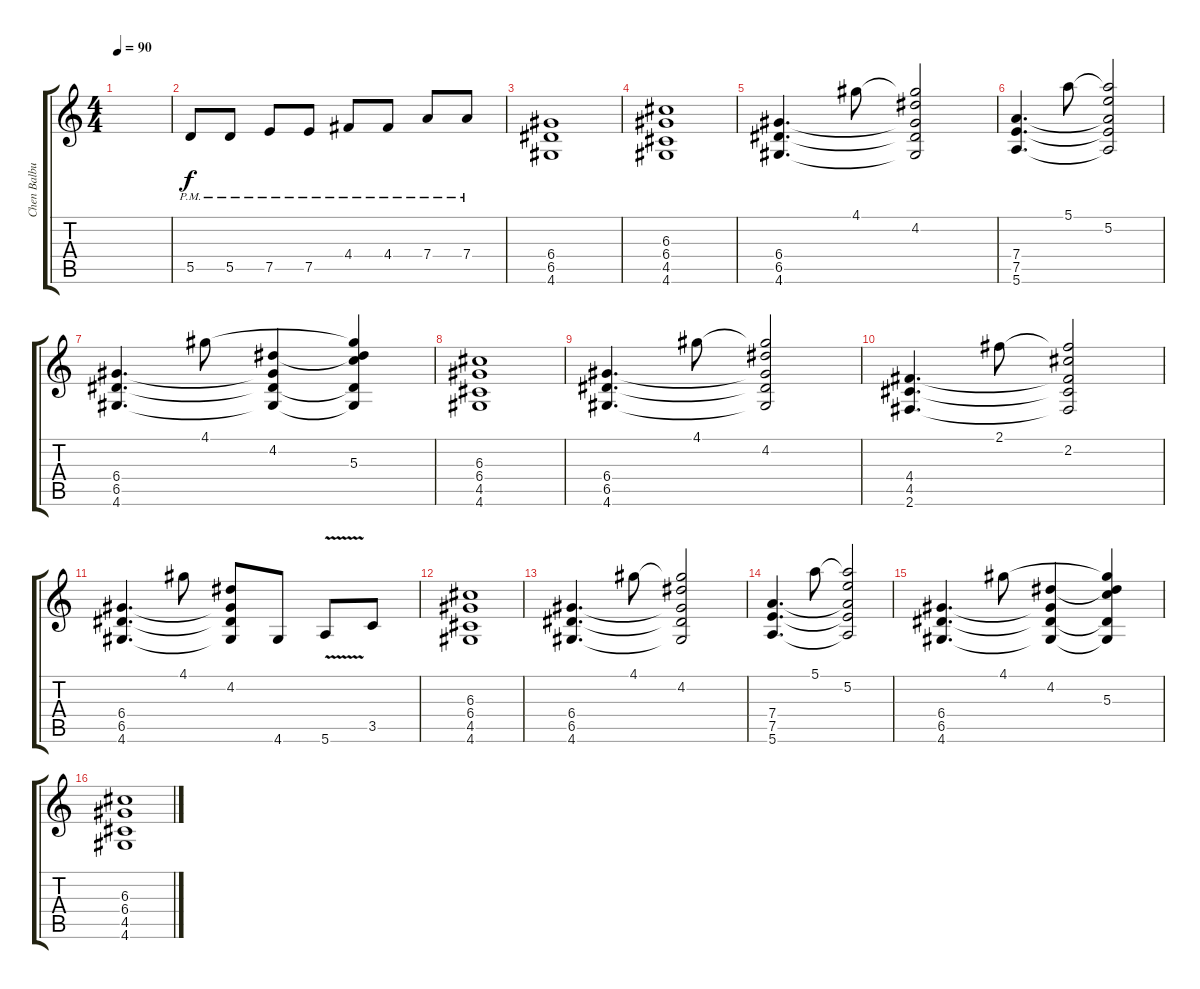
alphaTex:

\track ("Chen Balbus" "Chen Balbu") {instrument distortionguitar}
\staff {score tabs}
\tuning (E4 B3 G3 D3 A2 E2) {hide}
\ts (4 4)
\tempo 90
\clef g2
\ks c
|
5.5{pm}.8 5.5{pm}.8 7.5{pm}.8 7.5{pm}.8 4.4{pm}.8 4.4{pm}.8 7.4{pm}.8 7.4{pm}.8 |
(6.4 6.5 4.6).1 |
(6.3 6.4 4.5 4.6).1{instrument distortionguitar} |
(6.4 6.5 4.6).4{d} 4.1.8 (4.1{t} 4.2 6.4{t} 6.5{t} 4.6{t}).2 |
(7.4 7.5 5.6).4{d} 5.1.8 (5.1{t} 5.2 7.4{t} 7.5{t} 5.6{t}).2 |
(6.4 6.5 4.6).4{d} 4.1.8 (4.2 6.4{t} 6.5{t} 4.6{t}).4 (4.1{t} 4.2{t} 5.3 6.5{t} 4.6{t}).4 |
(6.3 6.4 4.5 4.6).1 |
(6.4 6.5 4.6).4{d} 4.1.8 (4.1{t} 4.2 6.4{t} 6.5{t} 4.6{t}).2 |
(4.4 4.5 2.6).4{d} 2.1.8 (2.1{t} 2.2 4.4{t} 4.5{t} 2.6{t}).2 |
(6.4 6.5 4.6).4{d} 4.1.8 (4.2 6.4{t} 6.5{t} 4.6{t}).8 4.6.8 5.6{v}.8 3.5.8 |
(6.3 6.4 4.5 4.6).1 |
(6.4 6.5 4.6).4{d} 4.1.8 (4.1{t} 4.2 6.4{t} 6.5{t} 4.6{t}).2 |
(7.4 7.5 5.6).4{d} 5.1.8 (5.1{t} 5.2 7.4{t} 7.5{t} 5.6{t}).2 |
(6.4 6.5 4.6).4{d} 4.1.8 (4.2 6.4{t} 6.5{t} 4.6{t}).4 (4.1{t} 4.2{t} 5.3 6.5{t} 4.6{t}).4 |
(6.3 6.4 4.5 4.6).1
